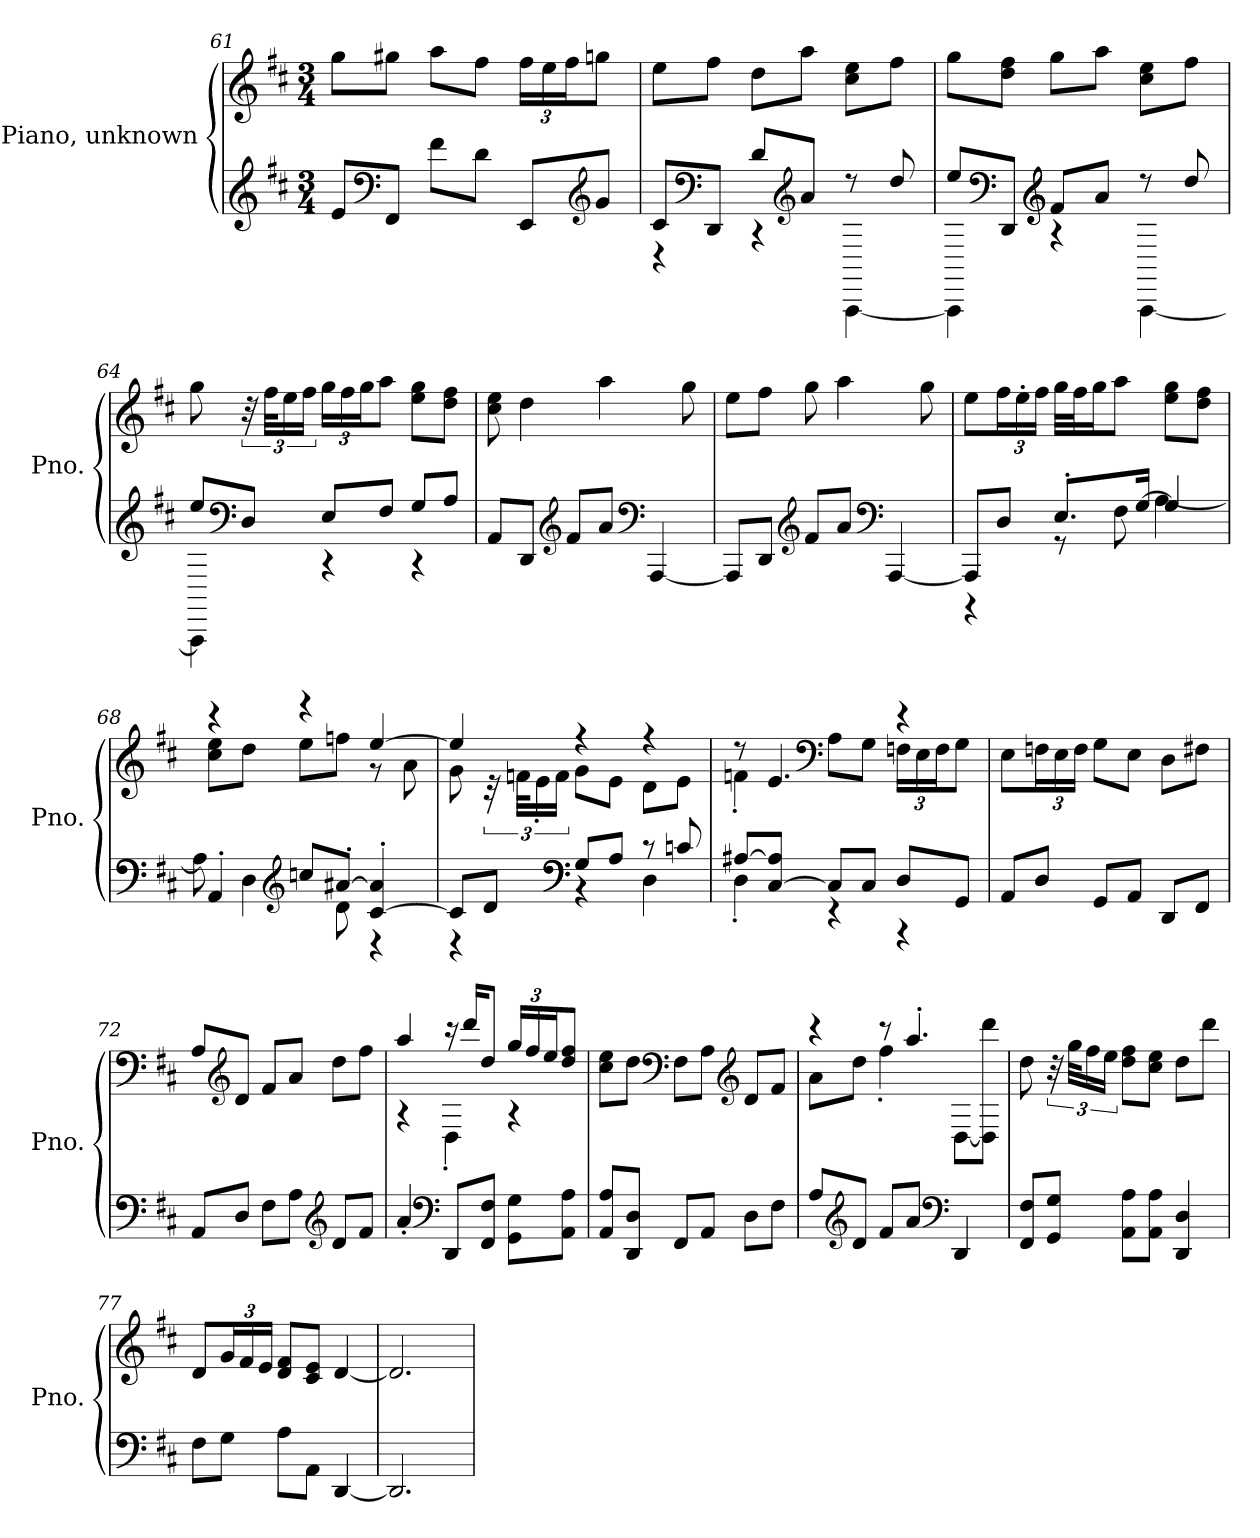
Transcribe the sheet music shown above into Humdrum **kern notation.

**kern	**kern
*part1	*part1
*staff2	*staff1
*I"Piano, unknown	*
*I'Pno.	*
*clefG2	*clefG2
*k[f#c#]	*k[f#c#]
*M3/4	*M3/4
=61	=61
8e/L	8gg\L
*clefF4	*
8FF#/J	8gg#X\J
8f#\L	8aa\L
8d\J	8ff#\J
*	*Xbrackettup
8EE/L	24ff#\LL
.	24ee\
.	24ff#\J
*clefG2	*
8g/J	8ggn\J
=62	=62
*^	*
8c#/L	4r	8ee\L
*clefF4	*	*
8DD/J	.	8ff#\J
8d/L	4r	8dd\L
*clefG2	*	*
8a/J	.	8aa\J
8r	[4AAA\	8cc#\ 8ee\L
8dd/	.	8ff#\J
!!LO:LB:g=z
=63	=63	=63
8ee/L	4AAA\]	8gg\L
*clefF4	*	*
8DD/J	.	8dd\ 8ff#\J
*clefG2	*	*
8f#/L	4r	8gg\L
8a/J	.	8aa\J
8r	[4AAA\	8cc#\ 8ee\L
8dd/	.	8ff#\J
=64	=64	=64
8ee/L	4AAA\]	8gg\
*clefF4	*	*
*	*	*brackettup
8D/J	.	48r
.	.	48ff#\KLL
.	.	24ee\
.	.	24ff#\JJ
*	*	*Xbrackettup
8E/L	4r	24gg\LL
.	.	24ff#\
.	.	24gg\J
8F#/J	.	8aa\J
8G/L	4r	8ee\ 8gg\L
8A/J	.	8dd\ 8ff#\J
*v	*v	*
=65	=65
8AA/L	8cc#\ 8ee\
8DD/J	4dd\
*clefG2	*
8f#/L	.
8a/J	4aa\
*clefF4	*
[4AAA/	.
.	8gg\
=66	=66
8AAA/L]	8ee\L
8DD/J	8ff#\J
*clefG2	*
8f#/L	8gg\
8a/J	4aa\
*clefF4	*
[4AAA/	.
.	8gg\
!!LO:LB:g=z
=67	=67
*^	*
8AAA/L]	4r	8ee\L
8D/J	.	24ff#\L
.	.	24ee'\
.	.	24ff#\JJ
8.E'/L	8r	32gg\LLL
.	.	32ff#\J
.	.	16gg\J
.	8F#\	8aa\J
[16G/Jk	.	.
4G/]	[4A\	8ee\ 8gg\L
.	.	8dd\ 8ff#\J
=68	=68	=68
*	*	*^
4AA'/	8A\]	4r	8cc#\ 8ee\L
.	4D\	.	8dd\J
*clefG2	*	*	*
8ccn/L	.	4r	8ee\L
[8a#X'/J	8d\	.	8ffn\J
[4c#/' 4a#/]'	4r	[4ee/	8r
.	.	.	8a\
=69	=69	=69	=69
8c#/L]	4r	4ee/]	8g\
*	*	*	*brackettup
8d/J	.	.	48r
.	.	.	48fn\KLL
.	.	.	24e'\
.	.	.	24f\JJ
*clefF4	*	*	*
8G/L	4r	4r	8g\L
8A/J	.	.	8e\J
8r	4D\	4r	8d\L
8cn/	.	.	8e\J
!!LO:LB:g=z	!!
=70	=70	=70	=70
[8A#X/L	4D'\	8r	4fn'\
[8C#/ 8A#/]J	.	4.e/	.
*	*	*clefF4	*
8C#/L]	4r	.	8A\L
8C#/J	.	.	8G\J
*	*	*	*Xbrackettup
8D/L	4r	4r	24Fn\LL
.	.	.	24E\
.	.	.	24F\J
8GG/J	.	.	8G\J
*v	*v	*	*
*	*v	*v
=71	=71
8AA/L	8E\L
8D/J	24Fn\L
.	24E\
.	24F\JJ
8GG/L	8G\L
8AA/J	8E\J
8DD/L	8D\L
8FF#/J	8F#X\J
=72	=72
8AA/L	8A/L
*	*clefG2
8D/J	8d/J
8F#\L	8f#/L
8A\J	8a/J
*clefG2	*
8d/L	8dd\L
8f#/J	8ff#\J
=73	=73
*	*^
4a'/	4aa/	4r
*clefF4	*	*
8DD/L	16r	4D'\
.	16ddd/KL	.
8FF#/ 8F#/J	8dd/J	.
8GG\ 8G\L	24gg/LL	4r
.	24ff#/	.
.	24ee/J	.
8AA\ 8A\J	8dd/ 8ff#/J	.
*	*v	*v
!!LO:PB:g=z
=74	=74
8AA/ 8A/L	8cc#\ 8ee\L
8DD/ 8D/J	8dd\J
*	*clefF4
8FF#/L	8F#\L
8AA/J	8A\J
*	*clefG2
8D\L	8d/L
8F#\J	8f#/J
=75	=75
*	*^
8A/L	4r	8a\L
*clefG2	*	*
8d/J	.	8dd\J
8f#/L	8r	4ff#'\
8a/J	4.aa'/	.
*clefF4	*	*
4DD/	.	[8D\L
.	.	8D\] 8ddd\J
*	*v	*v
=76	=76
8FF#/ 8F#/L	8dd\
*	*brackettup
8GG/ 8G/J	48r
.	48gg\KLL
.	24ff#\
.	24ee\JJ
8AA\ 8A\L	8dd\ 8ff#\L
8AA\ 8A\J	8cc#\ 8ee\J
4DD/ 4D/	8dd\L
.	8ddd\J
=77	=77
8F#\L	8d/L
*	*Xbrackettup
8G\J	24g/L
.	24f#/
.	24e/JJ
8A\L	8d/ 8f#/L
8AA\J	8c#/ 8e/J
[4DD/	[4d/
=78	=78
2.DD/]	2.d/]
=	=
*-	*-
